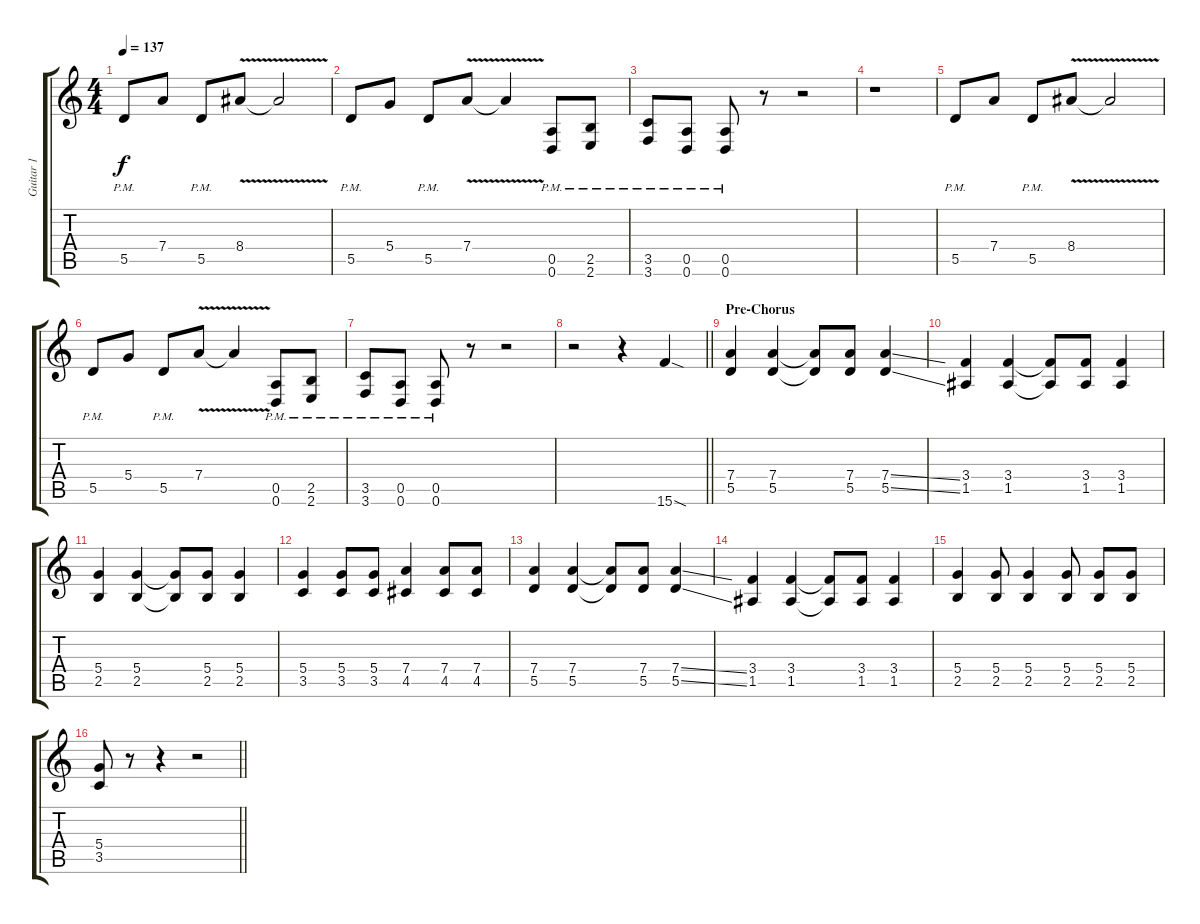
\track ("Guitar 1" "Guitar 1") {instrument distortionguitar}
\staff {score tabs}
\tuning (E4 B3 G3 D3 A2 D2) {hide}
\ts (4 4)
\tempo 137
\clef g2
\ks c
5.5{pm}.8{dy f} 7.4.8 5.5{pm}.8 8.4{v}.8 8.4{t}.2 |
5.5{pm}.8 5.4.8 5.5{pm}.8 7.4{v}.8 7.4{t}.4 (0.5{pm} 0.6{pm}).8 (2.5{pm} 2.6{pm}).8 |
(3.5{pm} 3.6{pm}).8 (0.5{pm} 0.6{pm}).8 (0.5{pm} 0.6{pm}).8 r.8 r.2 |
r.1 |
5.5{pm}.8 7.4.8 5.5{pm}.8 8.4{v}.8 8.4{t}.2 |
5.5{pm}.8 5.4.8 5.5{pm}.8 7.4{v}.8 7.4{t}.4 (0.5{pm} 0.6{pm}).8 (2.5{pm} 2.6{pm}).8 |
(3.5{pm} 3.6{pm}).8 (0.5{pm} 0.6{pm}).8 (0.5{pm} 0.6{pm}).8 r.8 r.2 |
\barLineRight lightlight
r.2 r.4 15.6{sod}.4 |
\section ("" "Pre-Chorus")
(7.4 5.5).4 (7.4 5.5).4 (7.4{t} 5.5{t}).8 (7.4 5.5).8 (7.4{ss} 5.5{ss}).4 |
(3.4 1.5).4 (3.4 1.5).4 (3.4{t} 1.5{t}).8 (3.4 1.5).8 (3.4 1.5).4 |
(5.4 2.5).4 (5.4 2.5).4 (5.4{t} 2.5{t}).8 (5.4 2.5).8 (5.4 2.5).4 |
(5.4 3.5).4 (5.4 3.5).8 (5.4 3.5).8 (7.4 4.5).4 (7.4 4.5).8 (7.4 4.5).8 |
(7.4 5.5).4 (7.4 5.5).4 (7.4{t} 5.5{t}).8 (7.4 5.5).8 (7.4{ss} 5.5{ss}).4 |
(3.4 1.5).4 (3.4 1.5).4 (3.4{t} 1.5{t}).8 (3.4 1.5).8 (3.4 1.5).4 |
(5.4 2.5).4 (5.4 2.5).8 (5.4 2.5).4 (5.4 2.5).8 (5.4 2.5).8 (5.4 2.5).8 |
\barLineRight lightlight
(5.4 3.5).8 r.8 r.4 r.2
